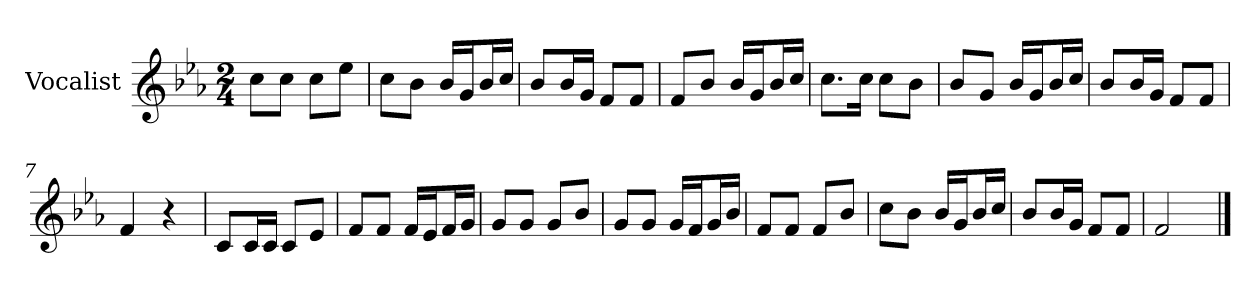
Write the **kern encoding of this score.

**kern
*part1
*staff1
*I"Vocalist
*k[b-e-a-]
*E-:
*M2/4
=
8ccL
8ccJ
8ccL
8ee-J
=1
8ccL
8b-J
16b-LL
16gJ
16b-L
16ccJJ
=2
8b-L
16b-L
16gJJ
8fL
8fJ
=3
8fL
8b-J
16b-LL
16gJ
16b-L
16ccJJ
=4
8.ccL
16ccJk
8ccL
8b-J
=5
8b-L
8gJ
16b-LL
16gJ
16b-L
16ccJJ
=6
8b-L
16b-L
16gJJ
8fL
8fJ
=7
4f
4r
=8
8cL
16cL
16cJJ
8cL
8e-J
=9
8fL
8fJ
16fLL
16e-J
16fL
16gJJ
=10
8gL
8gJ
8gL
8b-J
=11
8gL
8gJ
16gLL
16fJ
16gL
16b-JJ
=12
8fL
8fJ
8fL
8b-J
=13
8ccL
8b-J
16b-LL
16gJ
16b-L
16ccJJ
=14
8b-L
16b-L
16gJJ
8fL
8fJ
=15
2f
==
*-
